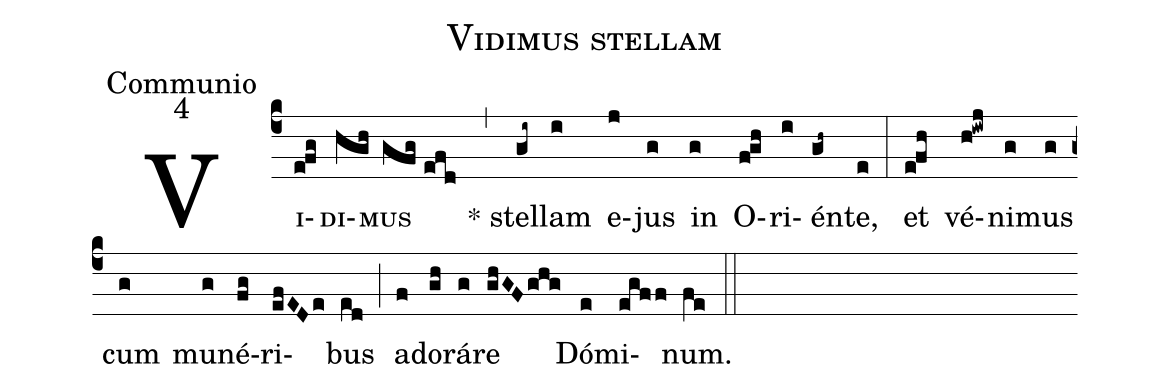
name:Vidimus stellam;
office-part:Communio;
mode:4;
%%
(c4) V<sc>i</sc>(efg)<sc>di</sc>(hgh)<sc>mus</sc>(gfg//efd) (,) ~* stel(gi~)lam(i) e(j)jus(g) in(g) O(fgh)ri(i)én(gh~)te,(e) (:) et(efh) vé(h!iwj)ni(g)mus(g) cum(g) mu(g)né(fg)ri(efEDe)bus(ed) (;) ad(f)o(gh)rá(g)re(ghGFghg) Dó(e)mi(egff)num.(fe) (::)
